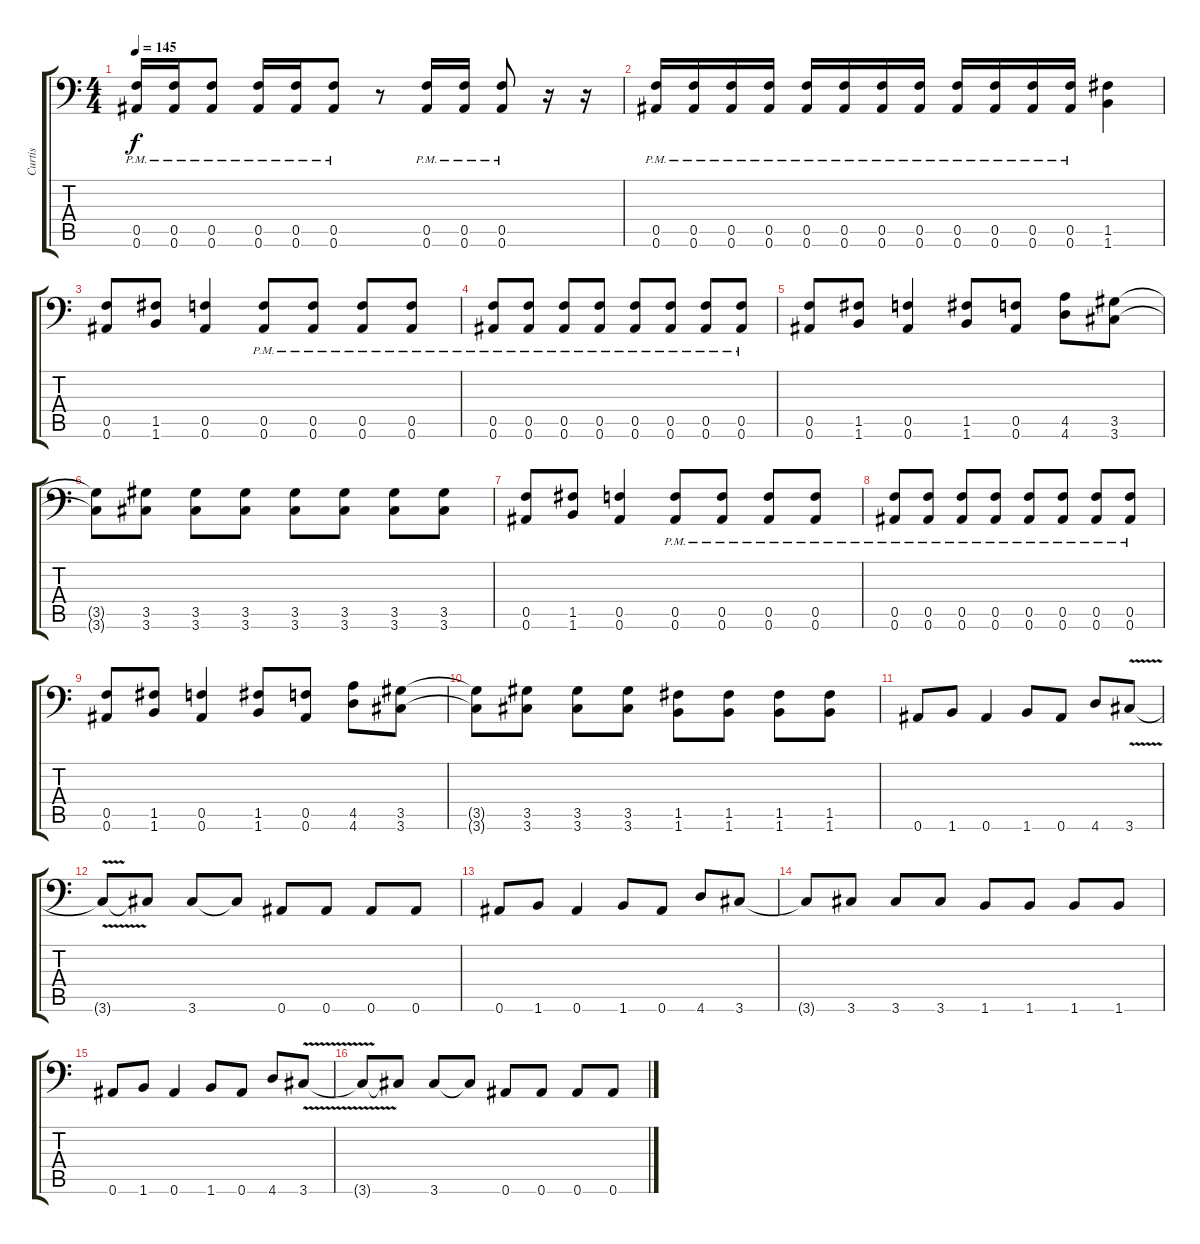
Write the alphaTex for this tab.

\track ("Curtis" "Curtis") {instrument distortionguitar}
\staff {score tabs}
\tuning (C4 G3 Ab3 Bb2 F2 Bb1) {hide}
\ts (4 4)
\tempo 145
\clef f4
\ks c
(0.5{pm} 0.6{pm}).16{dy f} (0.5{pm} 0.6{pm}).16 (0.5{pm} 0.6{pm}).8 (0.5{pm} 0.6{pm}).16 (0.5{pm} 0.6{pm}).16 (0.5{pm} 0.6{pm}).8 r.8 (0.5{pm} 0.6{pm}).16 (0.5{pm} 0.6{pm}).16 (0.5{pm} 0.6{pm}).8 r.16 r.16 |
(0.5{pm} 0.6{pm}).16 (0.5{pm} 0.6{pm}).16 (0.5{pm} 0.6{pm}).16 (0.5{pm} 0.6{pm}).16 (0.5{pm} 0.6{pm}).16 (0.5{pm} 0.6{pm}).16 (0.5{pm} 0.6{pm}).16 (0.5{pm} 0.6{pm}).16 (0.5{pm} 0.6{pm}).16 (0.5{pm} 0.6{pm}).16 (0.5{pm} 0.6{pm}).16 (0.5{pm} 0.6{pm}).16 (1.5 1.6).4 |
(0.5 0.6).8 (1.5 1.6).8 (0.5 0.6).4 (0.5{pm} 0.6{pm}).8 (0.5{pm} 0.6{pm}).8 (0.5{pm} 0.6{pm}).8 (0.5{pm} 0.6{pm}).8 |
(0.5{pm} 0.6{pm}).8 (0.5{pm} 0.6{pm}).8 (0.5{pm} 0.6{pm}).8 (0.5{pm} 0.6{pm}).8 (0.5{pm} 0.6{pm}).8 (0.5{pm} 0.6{pm}).8 (0.5{pm} 0.6{pm}).8 (0.5{pm} 0.6{pm}).8 |
(0.5 0.6).8 (1.5 1.6).8 (0.5 0.6).4 (1.5 1.6).8 (0.5 0.6).8 (4.5 4.6).8 (3.5 3.6).8 |
(3.5{t} 3.6{t}).8 (3.5 3.6).8 (3.5 3.6).8 (3.5 3.6).8 (3.5 3.6).8 (3.5 3.6).8 (3.5 3.6).8 (3.5 3.6).8 |
(0.5 0.6).8 (1.5 1.6).8 (0.5 0.6).4 (0.5{pm} 0.6{pm}).8 (0.5{pm} 0.6{pm}).8 (0.5{pm} 0.6{pm}).8 (0.5{pm} 0.6{pm}).8 |
(0.5{pm} 0.6{pm}).8 (0.5{pm} 0.6{pm}).8 (0.5{pm} 0.6{pm}).8 (0.5{pm} 0.6{pm}).8 (0.5{pm} 0.6{pm}).8 (0.5{pm} 0.6{pm}).8 (0.5{pm} 0.6{pm}).8 (0.5{pm} 0.6{pm}).8 |
(0.5 0.6).8 (1.5 1.6).8 (0.5 0.6).4 (1.5 1.6).8 (0.5 0.6).8 (4.5 4.6).8 (3.5 3.6).8 |
(3.5{t} 3.6{t}).8 (3.5 3.6).8 (3.5 3.6).8 (3.5 3.6).8 (1.5 1.6).8 (1.5 1.6).8 (1.5 1.6).8 (1.5 1.6).8 |
0.6.8 1.6.8 0.6.4 1.6.8 0.6.8 4.6.8 3.6{v}.8 |
3.6{t}.8 3.6{t}.8 3.6.8 3.6{t}.8 0.6.8 0.6.8 0.6.8 0.6.8 |
0.6.8 1.6.8 0.6.4 1.6.8 0.6.8 4.6.8 3.6.8 |
3.6{t}.8 3.6.8 3.6.8 3.6.8 1.6.8 1.6.8 1.6.8 1.6.8 |
0.6.8 1.6.8 0.6.4 1.6.8 0.6.8 4.6.8 3.6{v}.8 |
3.6{t}.8 3.6{t}.8 3.6.8 3.6{t}.8 0.6.8 0.6.8 0.6.8 0.6.8
